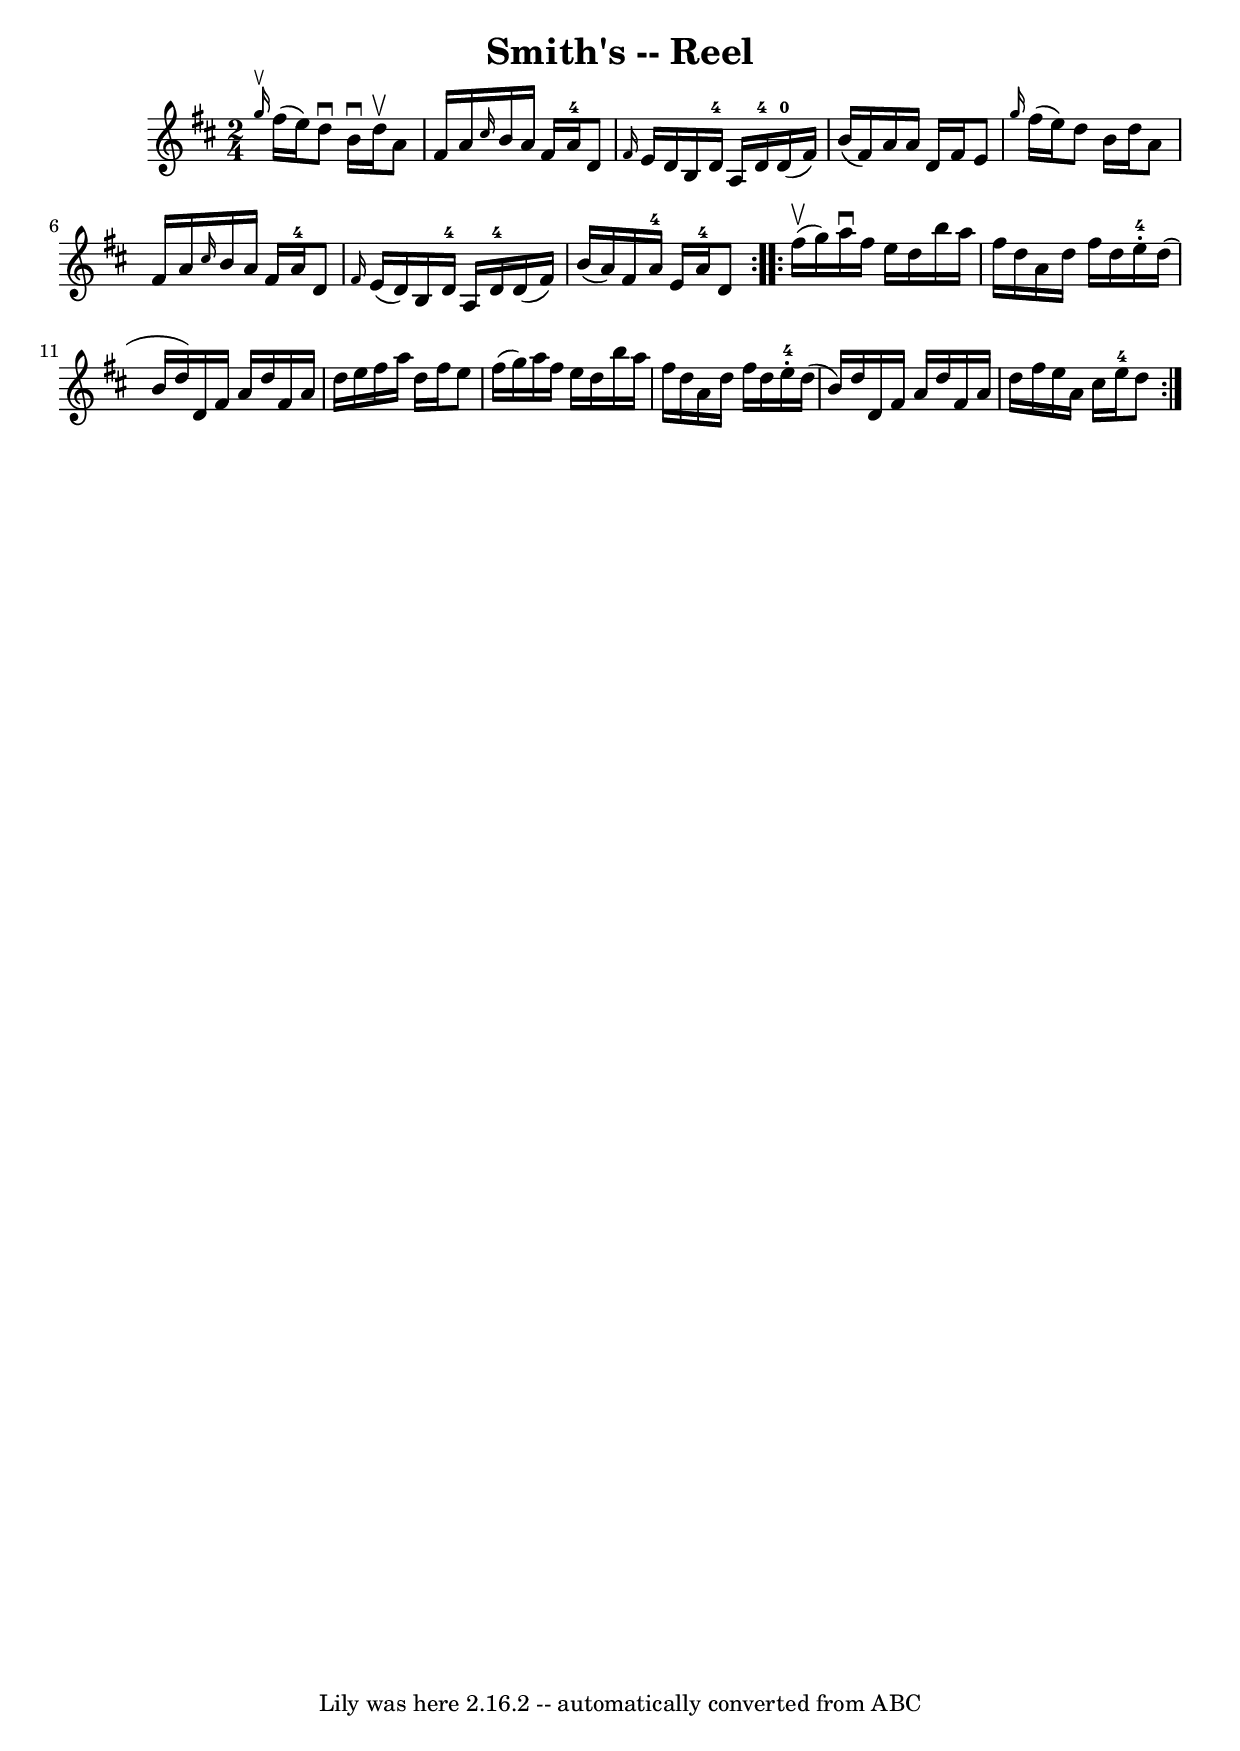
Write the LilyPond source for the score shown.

\version "2.16.2"
\include "Mammoth.ily"
\header {
  %% book = "Ryan's Mammoth Collection"
  crossRefNumber = "1"
  footnotes = "\\\\AKA Kitty's Wedding Hornpipe\\\\350"
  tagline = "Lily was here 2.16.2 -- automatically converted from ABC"
  title = "Smith's -- Reel"

}
voicedefault =  {



  \repeat volta 2 {

    \time 2/4 
    \key d \major
    \grace { g''16^\upbow 
	   } fis''16 (e''16) 
    |
    d''8^\downbow b'16^\downbow d''16^\upbow a'8 fis'16    
    a'16    |
    \grace { cis''16  
	   } b'16 a'16 fis'16 a'16-4   
    d'8  \grace { fis'16  
		} e'16 d'16    |
    b16 d'16-4 a16  
    d'16-4 d'16-0(fis'16) b'16 (fis'16)   |
    
    a'16 a'16 d'16 fis'16 e'8  \grace { g''16  
				      } fis''16 (e''16 
    )   |
    d''8 b'16 d''16 a'8 fis'16 a'16    |
    
    \grace { cis''16  
	   } b'16 a'16 fis'16 a'16-4 d'8  \grace {    
	     fis'16  
	   } e'16 (d'16)   |
    b16 d'16-4 a16 d'16-4  
    d'16 (fis'16) b'16 (a'16)   |
    fis'16 a'16-4   
    e'16 a'16-4 d'8  
  }     
  \repeat volta 2 {
    fis''16^\upbow(g''16) 
    |
    a''16^\downbow fis''16 e''16 d''16 b''16 a''16    
    fis''16 d''16    |
    a'16 d''16 fis''16 d''16 e''16-4-. d''16 (b'16 d''16)   |
    d'16 fis'16 a'16    
    d''16 fis'16 a'16 d''16 e''16    |
    fis''16 a''16    
    d''16 fis''16 e''8 fis''16 (g''16)   |
    a''16    
    fis''16 e''16 d''16 b''16 a''16 fis''16 d''16    |
    
    a'16 d''16 fis''16 d''16 e''16-4-. d''16 (b'16)   
    d''16    |
    d'16 fis'16 a'16 d''16 fis'16 a'16 d''16  
    fis''16    |
    e''16 a'16 cis''16 e''16-4 d''8    
  }   

}

\score{
  <<

    \context Staff="default"
    {
      \voicedefault 
      
    }

  >>
  \layout {
    
  }
  \midi {
  }

}
